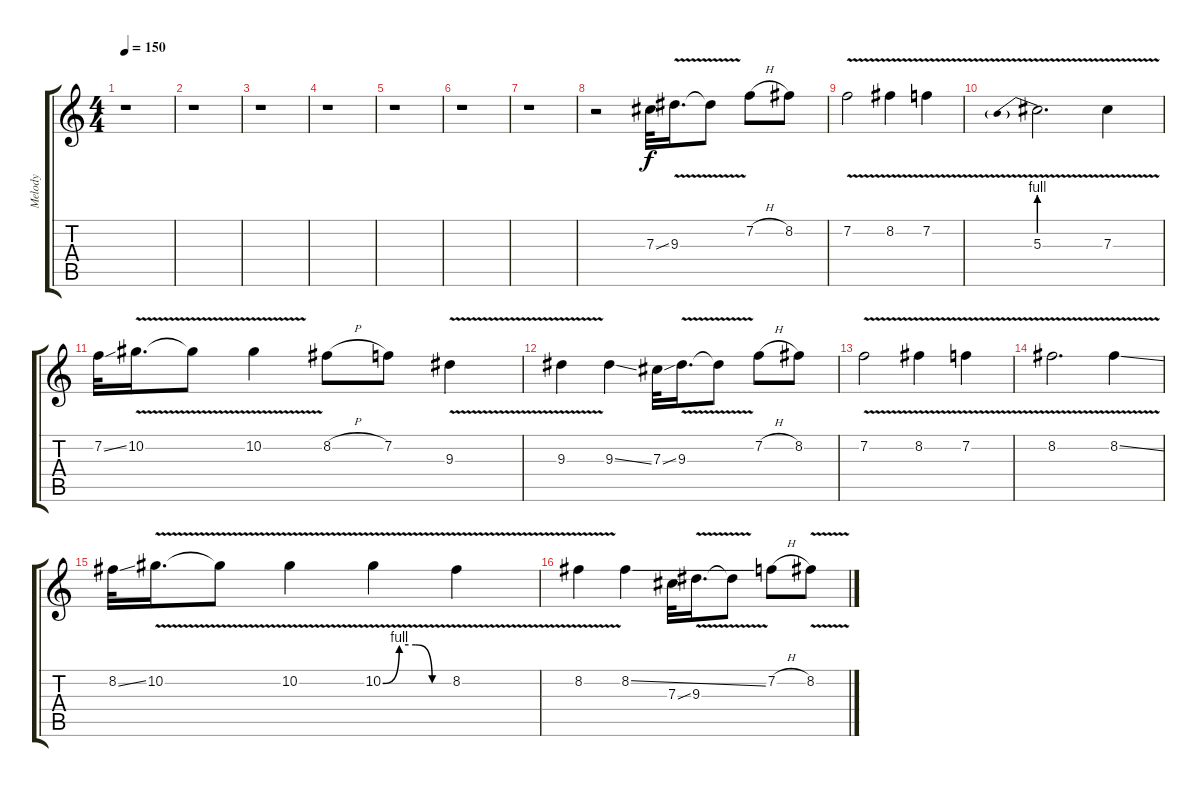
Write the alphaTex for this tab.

\track ("Melody" "Melody") {instrument distortionguitar}
\staff {score tabs}
\tuning (Eb4 Bb3 Gb3 Db3 Ab2 Eb2) {hide}
\ts (4 4)
\tempo 150
\clef g2
\ks c
r.1{dy f} |
r.1 |
r.1 |
r.1 |
r.1 |
r.1 |
r.1 |
r.2 7.3{ss}.32 9.3{v}.16{d} 9.3{t}.8 7.2{h}.8 8.2.8 |
7.2{v}.2 8.2{v}.4 7.2{v}.4 |
5.3{be (prebend 0 4 60 4) v}.2{d} 7.3{v}.4 |
7.2{ss}.32 10.2{v}.16{d} 10.2{t}.8 10.2{v}.4 8.2{h}.8 7.2.8 9.3{v}.4 |
9.3{v}.4 9.3{ss}.4 7.3{ss}.32 9.3{v}.16{d} 9.3{t}.8 7.2{h}.8 8.2.8 |
7.2{v}.2 8.2{v}.4 7.2{v}.4 |
8.2{v}.2{d} 8.2{v ss}.4 |
8.2{ss}.32 10.2{v}.16{d} 10.2{t}.8 10.2{v}.4 10.2{be (custom 0 0 15 4 30 4 45 0 60 0) v}.4 8.2{v}.4 |
8.2{v}.4 8.2{ss}.4 7.3{ss}.32 9.3{v}.16{d} 9.3{t}.8 7.2{h}.8 8.2{v}.8
